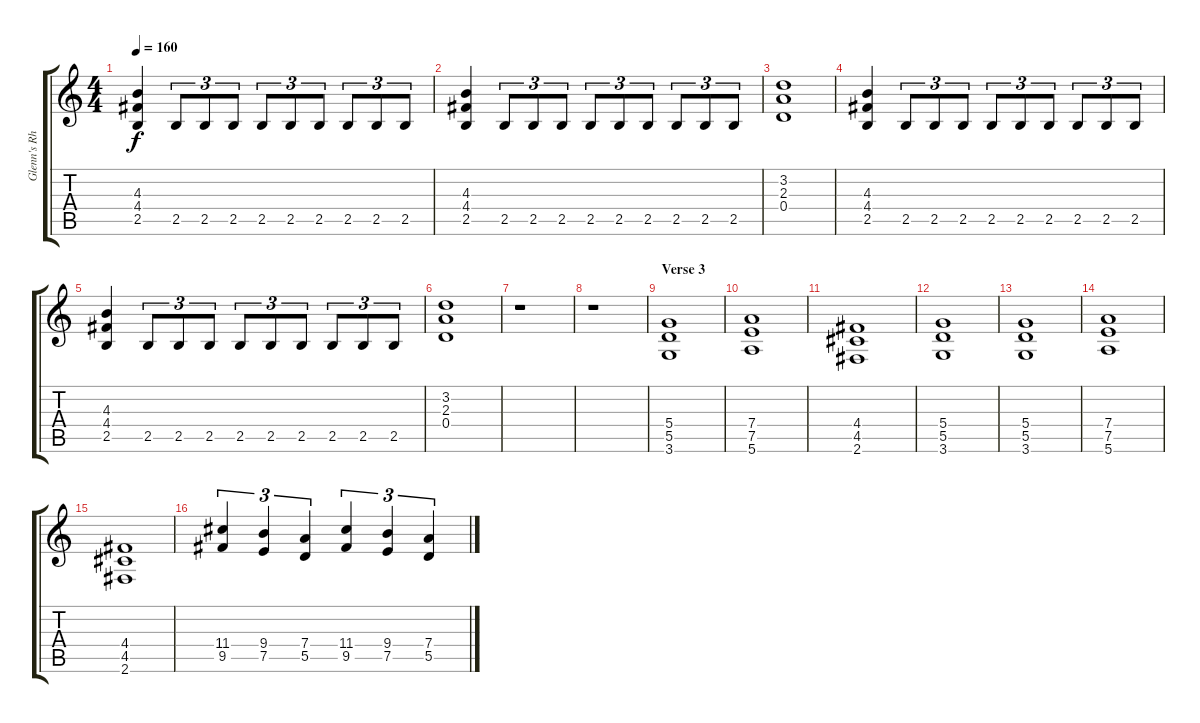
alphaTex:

\track ("Glenn's Rhythm" "Glenn's Rh") {instrument distortionguitar}
\staff {score tabs}
\tuning (E4 B3 G3 D3 A2 E2) {hide}
\ts (4 4)
\tempo 160
\clef g2
\ks c
(4.3 4.4 2.5).4{dy f} 2.5.8{tu (3 2)} 2.5.8{tu (3 2)} 2.5.8{tu (3 2)} 2.5.8{tu (3 2)} 2.5.8{tu (3 2)} 2.5.8{tu (3 2)} 2.5.8{tu (3 2)} 2.5.8{tu (3 2)} 2.5.8{tu (3 2)} |
(4.3 4.4 2.5).4 2.5.8{tu (3 2)} 2.5.8{tu (3 2)} 2.5.8{tu (3 2)} 2.5.8{tu (3 2)} 2.5.8{tu (3 2)} 2.5.8{tu (3 2)} 2.5.8{tu (3 2)} 2.5.8{tu (3 2)} 2.5.8{tu (3 2)} |
(3.2 2.3 0.4).1 |
(4.3 4.4 2.5).4 2.5.8{tu (3 2)} 2.5.8{tu (3 2)} 2.5.8{tu (3 2)} 2.5.8{tu (3 2)} 2.5.8{tu (3 2)} 2.5.8{tu (3 2)} 2.5.8{tu (3 2)} 2.5.8{tu (3 2)} 2.5.8{tu (3 2)} |
(4.3 4.4 2.5).4 2.5.8{tu (3 2)} 2.5.8{tu (3 2)} 2.5.8{tu (3 2)} 2.5.8{tu (3 2)} 2.5.8{tu (3 2)} 2.5.8{tu (3 2)} 2.5.8{tu (3 2)} 2.5.8{tu (3 2)} 2.5.8{tu (3 2)} |
(3.2 2.3 0.4).1 |
r.1 |
r.1 |
\section ("" "Verse 3")
(5.4 5.5 3.6).1 |
(7.4 7.5 5.6).1 |
(4.4 4.5 2.6).1 |
(5.4 5.5 3.6).1 |
(5.4 5.5 3.6).1 |
(7.4 7.5 5.6).1 |
(4.4 4.5 2.6).1 |
(11.4 9.5).4{tu (3 2)} (9.4 7.5).4{tu (3 2)} (7.4 5.5).4{tu (3 2)} (11.4 9.5).4{tu (3 2)} (9.4 7.5).4{tu (3 2)} (7.4 5.5).4{tu (3 2)}
